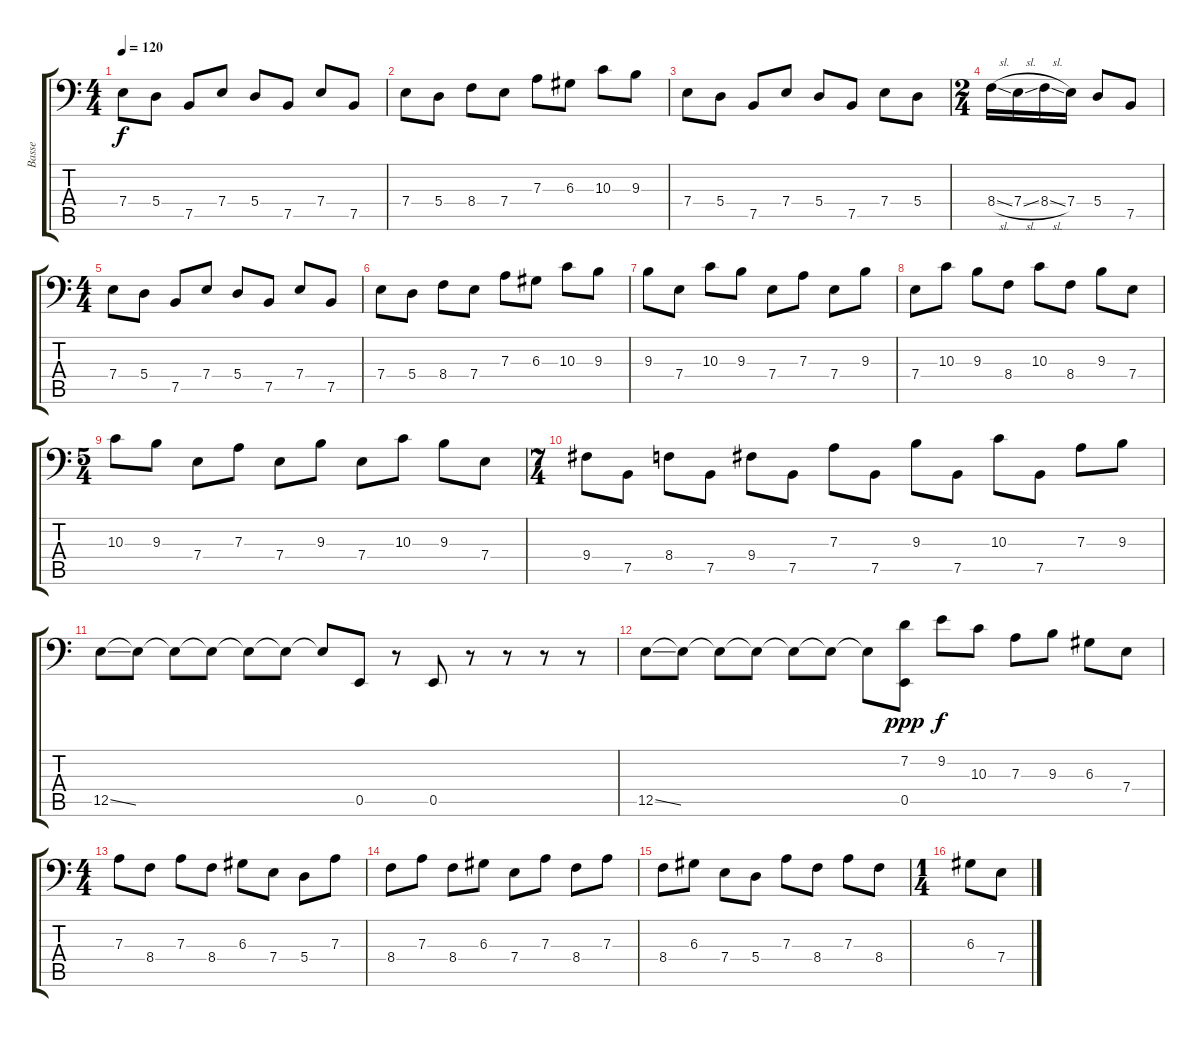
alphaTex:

\track ("Basse" "Basse") {instrument electricbassfinger}
\staff {score tabs}
\tuning (C3 G2 D2 A1 E1 B0) {hide}
\ts (4 4)
\tempo 120
\clef f4
\ks c
7.4.8{dy f} 5.4.8 7.5.8 7.4.8 5.4.8 7.5.8 7.4.8 7.5.8 |
7.4.8 5.4.8 8.4.8 7.4.8 7.3.8 6.3.8 10.3.8 9.3.8 |
7.4.8 5.4.8 7.5.8 7.4.8 5.4.8 7.5.8 7.4.8 5.4.8 |
\ts (2 4)
8.4{sl}.16 7.4{sl}.16 8.4{sl}.16 7.4.16 5.4.8 7.5.8 |
\ts (4 4)
7.4.8 5.4.8 7.5.8 7.4.8 5.4.8 7.5.8 7.4.8 7.5.8 |
7.4.8 5.4.8 8.4.8 7.4.8 7.3.8 6.3.8 10.3.8 9.3.8 |
9.3.8 7.4.8 10.3.8 9.3.8 7.4.8 7.3.8 7.4.8 9.3.8 |
7.4.8 10.3.8 9.3.8 8.4.8 10.3.8 8.4.8 9.3.8 7.4.8 |
\ts (5 4)
10.3.8 9.3.8 7.4.8 7.3.8 7.4.8 9.3.8 7.4.8 10.3.8 9.3.8 7.4.8 |
\ts (7 4)
9.4.8 7.5.8 8.4.8 7.5.8 9.4.8 7.5.8 7.3.8 7.5.8 9.3.8 7.5.8 10.3.8 7.5.8 7.3.8 9.3.8 |
12.5{ss}.8 12.5{t}.8 12.5{t}.8 12.5{t}.8 12.5{t}.8 12.5{t}.8 12.5{t}.8 0.5.8 r.8 0.5.8 r.8 r.8 r.8 r.8 |
12.5{ss}.8 12.5{t}.8 12.5{t}.8 12.5{t}.8 12.5{t}.8 12.5{t}.8 12.5{t}.8 (7.2 0.5).8{dy ppp} 9.2.8{dy f} 10.3.8 7.3.8 9.3.8 6.3.8 7.4.8 |
\ts (4 4)
7.3.8 8.4.8 7.3.8 8.4.8 6.3.8 7.4.8 5.4.8 7.3.8 |
8.4.8 7.3.8 8.4.8 6.3.8 7.4.8 7.3.8 8.4.8 7.3.8 |
8.4.8 6.3.8 7.4.8 5.4.8 7.3.8 8.4.8 7.3.8 8.4.8 |
\ts (1 4)
6.3.8 7.4.8
